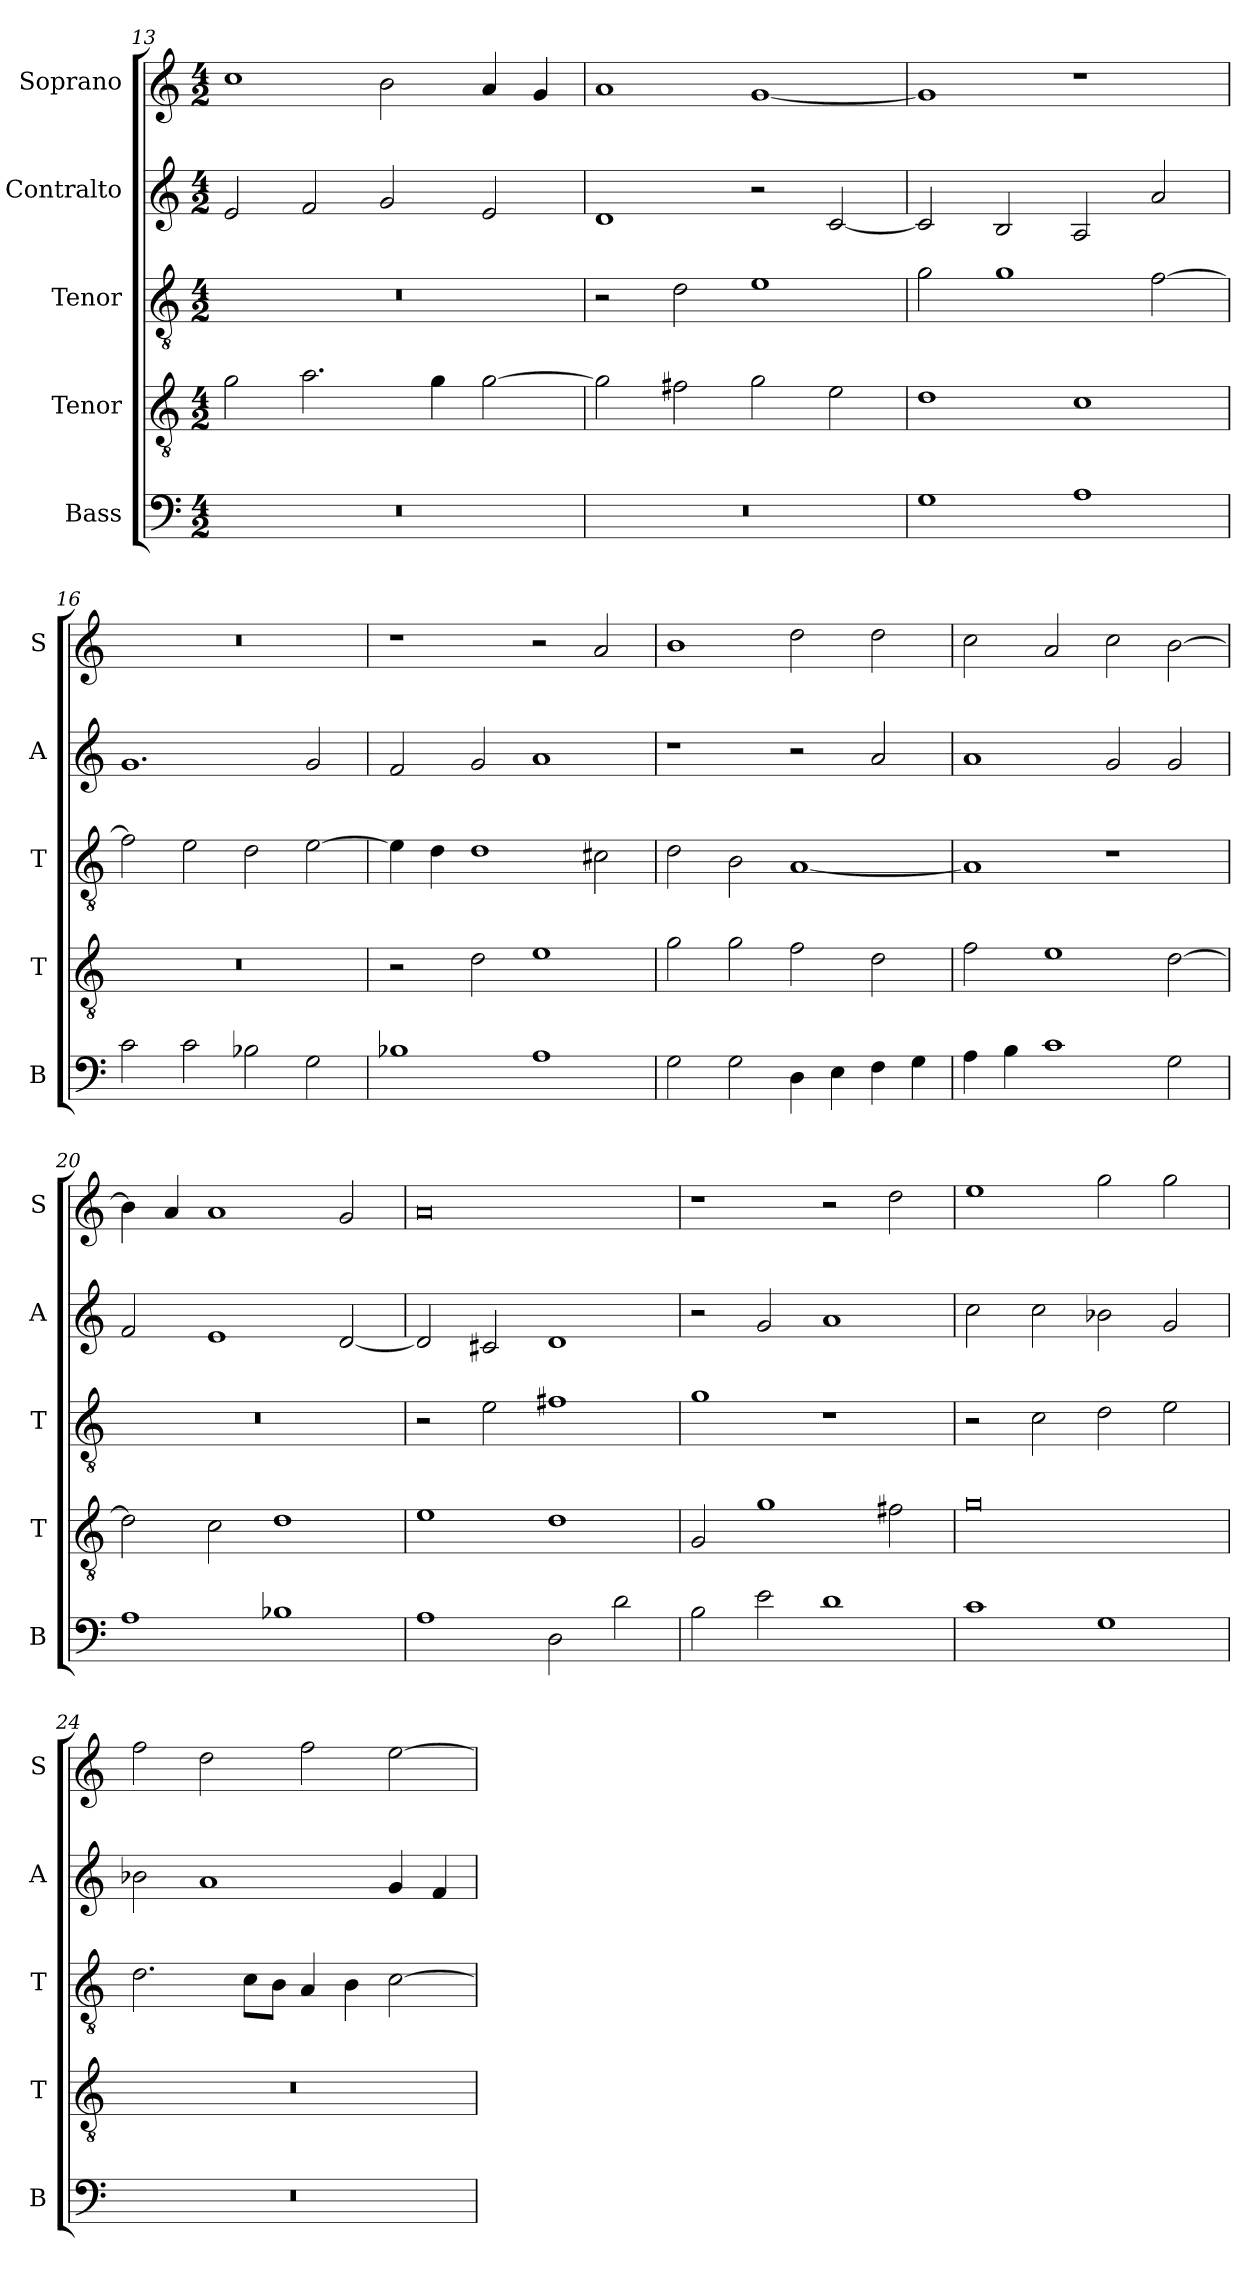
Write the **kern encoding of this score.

**kern	**kern	**kern	**kern	**kern
*part5	*part4	*part3	*part2	*part1
*staff5	*staff4	*staff3	*staff2	*staff1
*I"Bass	*I"Tenor	*I"Tenor	*I"Contralto	*I"Soprano
*I'B	*I'T	*I'T	*I'A	*I'S
*clefF4	*clefGv2	*clefGv2	*clefG2	*clefG2
*k[]	*k[]	*k[]	*k[]	*k[]
*G:mix	*G:mix	*G:mix	*G:mix	*G:mix
*M4/2	*M4/2	*M4/2	*M4/2	*M4/2
=13	=13	=13	=13	=13
0r	2g	0r	2e	1cc
.	2.a	.	2f	.
.	.	.	2g	2b
.	4g	.	.	.
.	[2g	.	2e	4a
.	.	.	.	4g
=14	=14	=14	=14	=14
0r	2g]	2r	1d	1a
.	2f#X	2d	.	.
.	2g	1e	2r	[1g
.	2e	.	[2c	.
=15	=15	=15	=15	=15
1G	1d	2g	2c]	1g]
.	.	1g	2B	.
1A	1c	.	2A	1r
.	.	[2f	2a	.
=16	=16	=16	=16	=16
2c	0r	2f]	1.g	0r
2c	.	2e	.	.
2B-X	.	2d	.	.
2G	.	[2e	2g	.
=17	=17	=17	=17	=17
1B-X	2r	4e]	2f	1r
.	.	4d	.	.
.	2d	1d	2g	.
1A	1e	.	1a	2r
.	.	2c#X	.	2a
=18	=18	=18	=18	=18
2G	2g	2d	1r	1b
2G	2g	2B	.	.
4D	2f	[1A	2r	2dd
4E	.	.	.	.
4F	2d	.	2a	2dd
4G	.	.	.	.
=19	=19	=19	=19	=19
4A	2f	1A]	1a	2cc
4B	.	.	.	.
1c	1e	.	.	2a
.	.	1r	2g	2cc
2G	[2d	.	2g	[2b
=20	=20	=20	=20	=20
1A	2d]	0r	2f	4b]
.	.	.	.	4a
.	2c	.	1e	1a
1B-X	1d	.	.	.
.	.	.	[2d	2g
=21	=21	=21	=21	=21
1A	1e	2r	2d]	0a
.	.	2e	2c#X	.
2D	1d	1f#X	1d	.
2d	.	.	.	.
=22	=22	=22	=22	=22
2B	2G	1g	2r	1r
2e	1g	.	2g	.
1d	.	1r	1a	2r
.	2f#X	.	.	2dd
=23	=23	=23	=23	=23
1c	0g	2r	2cc	1ee
.	.	2c	2cc	.
1G	.	2d	2b-X	2gg
.	.	2e	2g	2gg
=24	=24	=24	=24	=24
0r	0r	2.d	2b-X	2ff
.	.	.	1a	2dd
.	.	8c\L	.	.
.	.	8B\J	.	.
.	.	4A	.	2ff
.	.	4B	.	.
.	.	[2c	4g	[2ee
.	.	.	4f	.
=	=	=	=	=
*-	*-	*-	*-	*-
